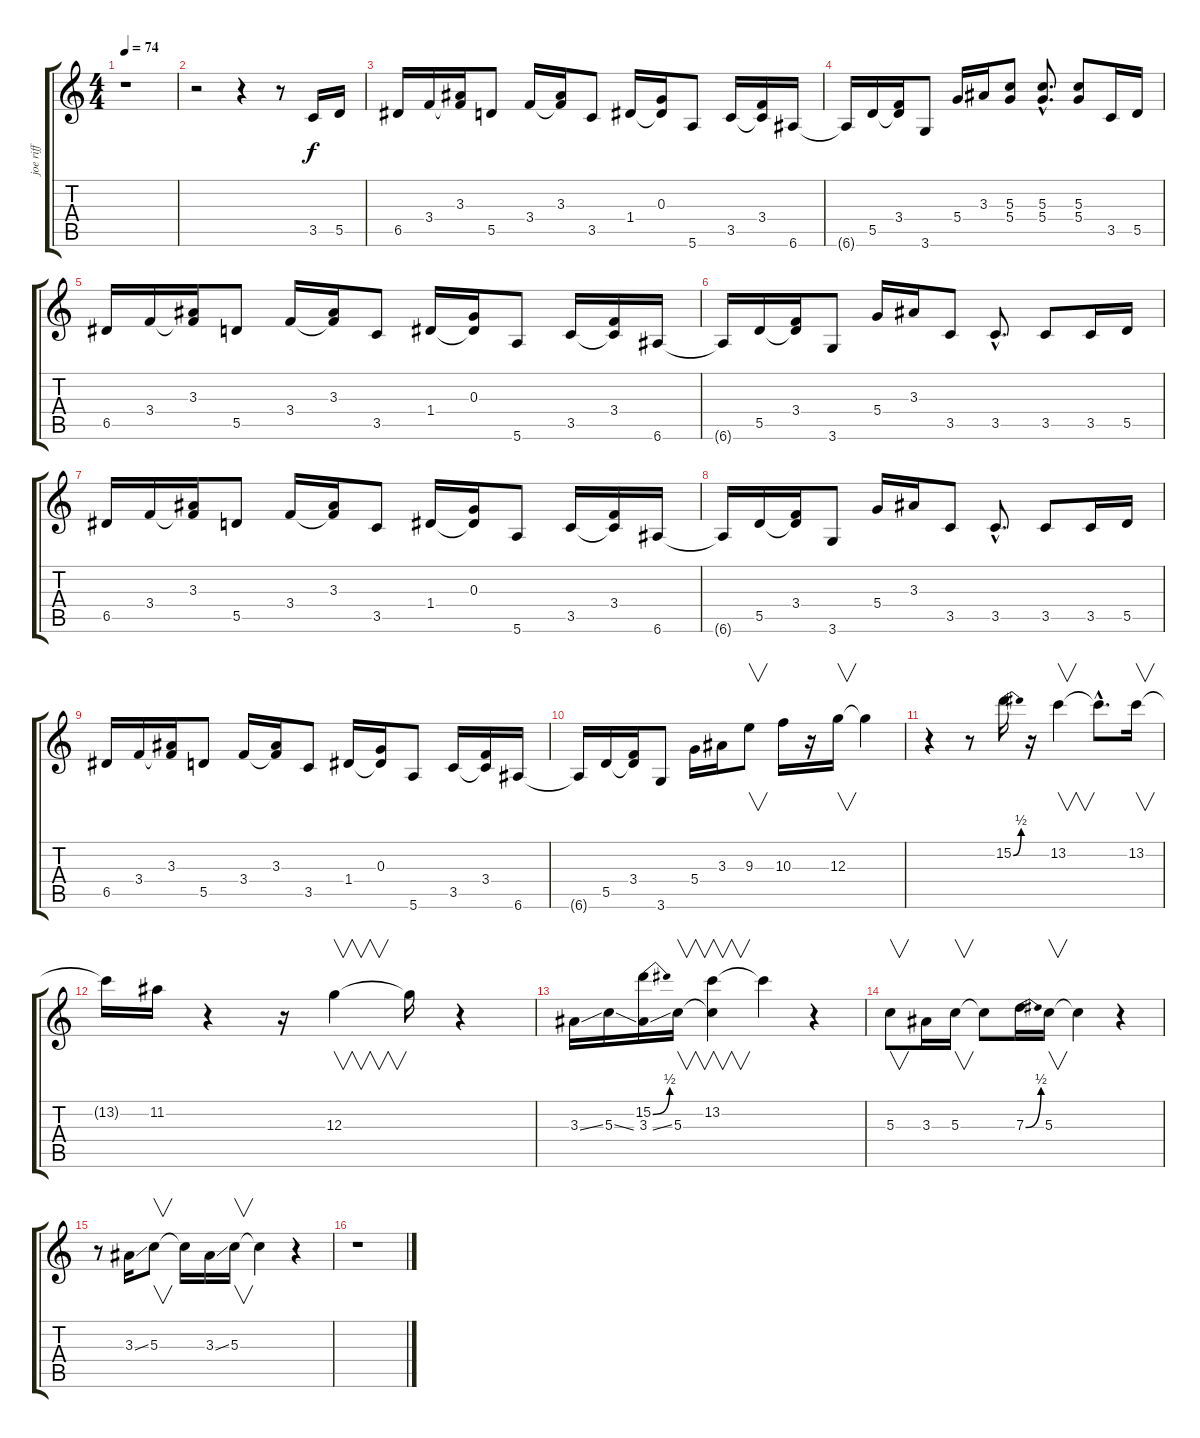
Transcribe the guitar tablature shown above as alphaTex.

\track ("joe riff" "joe riff") {instrument distortionguitar}
\staff {score tabs}
\tuning (E4 B3 G3 D3 A2 E2) {hide}
\ts (4 4)
\tempo 74
\clef g2
\ks c
r.1{dy f} |
r.2 r.4 r.8 3.5.16{volume 13} 5.5.16 |
6.5.16 3.4.16 (3.3 3.4{t}).16 5.5.8 3.4.16 (3.3 3.4{t}).16 3.5.8 1.4.16 (0.3 1.4{t}).16 5.6.8 3.5.16 (3.4 3.5{t}).16 6.6.16 |
6.6{t}.16 5.5.16 (3.4 5.5{t}).16 3.6.8 5.4.16 3.3.16 (5.3 5.4).8 (5.3{hac} 5.4{hac}).8{d} (5.3 5.4).8 3.5.16 5.5.16 |
6.5.16 3.4.16 (3.3 3.4{t}).16 5.5.8 3.4.16 (3.3 3.4{t}).16 3.5.8 1.4.16 (0.3 1.4{t}).16 5.6.8 3.5.16 (3.4 3.5{t}).16 6.6.16 |
6.6{t}.16 5.5.16 (3.4 5.5{t}).16 3.6.8 5.4.16 3.3.16 3.5.8 3.5{hac}.8{d} 3.5.8 3.5.16 5.5.16 |
6.5.16{volume 8} 3.4.16 (3.3 3.4{t}).16 5.5.8 3.4.16 (3.3 3.4{t}).16 3.5.8 1.4.16 (0.3 1.4{t}).16 5.6.8 3.5.16 (3.4 3.5{t}).16 6.6.16 |
6.6{t}.16 5.5.16 (3.4 5.5{t}).16 3.6.8 5.4.16 3.3.16 3.5.8 3.5{hac}.8{d} 3.5.8 3.5.16 5.5.16 |
6.5.16 3.4.16 (3.3 3.4{t}).16 5.5.8 3.4.16 (3.3 3.4{t}).16 3.5.8 1.4.16 (0.3 1.4{t}).16 5.6.8 3.5.16 (3.4 3.5{t}).16 6.6.16 |
6.6{t}.16 5.5.16 (3.4 5.5{t}).16 3.6.8 5.4.16 3.3.16 9.3.8{v volume 12} 10.3.16 r.16 12.3.16{v} 12.3{t}.4 |
r.4 r.8 15.2{be (bend 0 0 60 2)}.16 r.16 13.2.4{v} 13.2{hac t}.8{d} 13.2.16{v} |
13.2{t}.16 11.2.16 r.4 r.16 12.3.4{v} 12.3{t}.16 r.4 |
3.3{ss}.16 5.3{ss}.16 (15.2{be (bend 0 0 60 2)} 3.3{ss}).16 5.3.16{v} (13.2 5.3{t}).4{v} 13.2{t}.4 r.4 |
5.3.8{v} 3.3.16 5.3.16{v} 5.3{t}.8 7.3{be (bend 0 0 60 2)}.16 5.3.16{v} 5.3{t}.4 r.4 |
r.8 3.3{ss}.16 5.3.8{v} 5.3{t}.16 3.3{ss}.16 5.3.16{v} 5.3{t}.4 r.4 |
r.1
